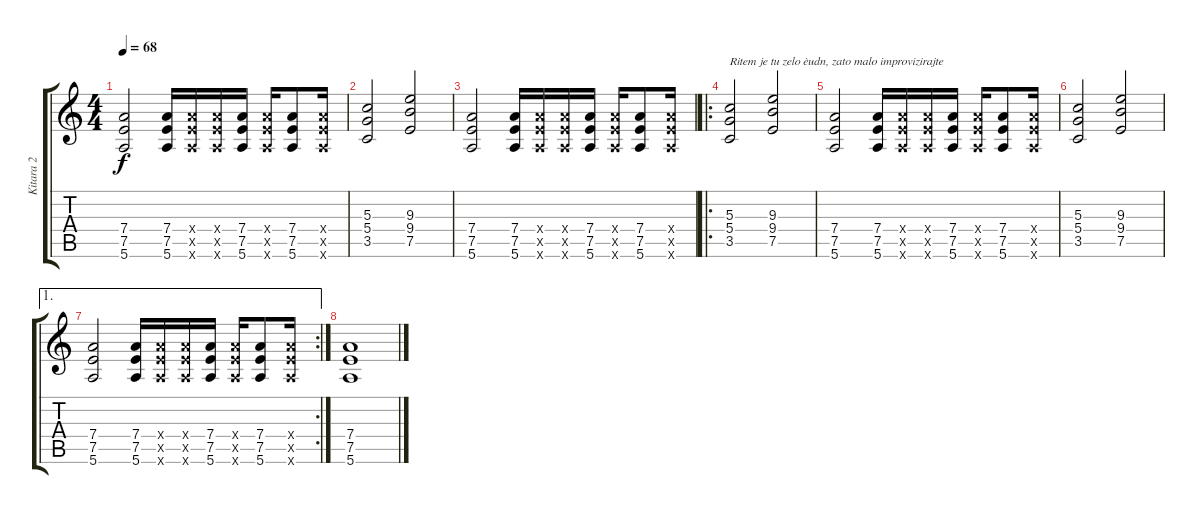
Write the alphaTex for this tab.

\track ("Kitara 2" "Kitara 2") {instrument distortionguitar}
\staff {score tabs}
\tuning (E4 B3 G3 D3 A2 E2) {hide}
\ts (4 4)
\tempo 68
\clef g2
\ks c
(7.4 7.5 5.6).2{dy f} (7.4 7.5 5.6).16 (7.4{x} 7.5{x} 5.6{x}).16 (7.4{x} 7.5{x} 5.6{x}).16 (7.4 7.5 5.6).16 (7.4{x} 7.5{x} 5.6{x}).16 (7.4 7.5 5.6).8 (7.4{x} 7.5{x} 5.6{x}).16 |
(5.3 5.4 3.5).2 (9.3 9.4 7.5).2 |
(7.4 7.5 5.6).2 (7.4 7.5 5.6).16 (7.4{x} 7.5{x} 5.6{x}).16 (7.4{x} 7.5{x} 5.6{x}).16 (7.4 7.5 5.6).16 (7.4{x} 7.5{x} 5.6{x}).16 (7.4 7.5 5.6).8 (7.4{x} 7.5{x} 5.6{x}).16 |
\ro
(5.3 5.4 3.5).2{txt "Ritem je tu zelo èudn, zato malo improvizirajte"} (9.3 9.4 7.5).2 |
(7.4 7.5 5.6).2 (7.4 7.5 5.6).16 (7.4{x} 7.5{x} 5.6{x}).16 (7.4{x} 7.5{x} 5.6{x}).16 (7.4 7.5 5.6).16 (7.4{x} 7.5{x} 5.6{x}).16 (7.4 7.5 5.6).8 (7.4{x} 7.5{x} 5.6{x}).16 |
(5.3 5.4 3.5).2 (9.3 9.4 7.5).2 |
\ae 1
\rc 2
(7.4 7.5 5.6).2 (7.4 7.5 5.6).16 (7.4{x} 7.5{x} 5.6{x}).16 (7.4{x} 7.5{x} 5.6{x}).16 (7.4 7.5 5.6).16 (7.4{x} 7.5{x} 5.6{x}).16 (7.4 7.5 5.6).8 (7.4{x} 7.5{x} 5.6{x}).16 |
(7.4 7.5 5.6).1{volume 6}
